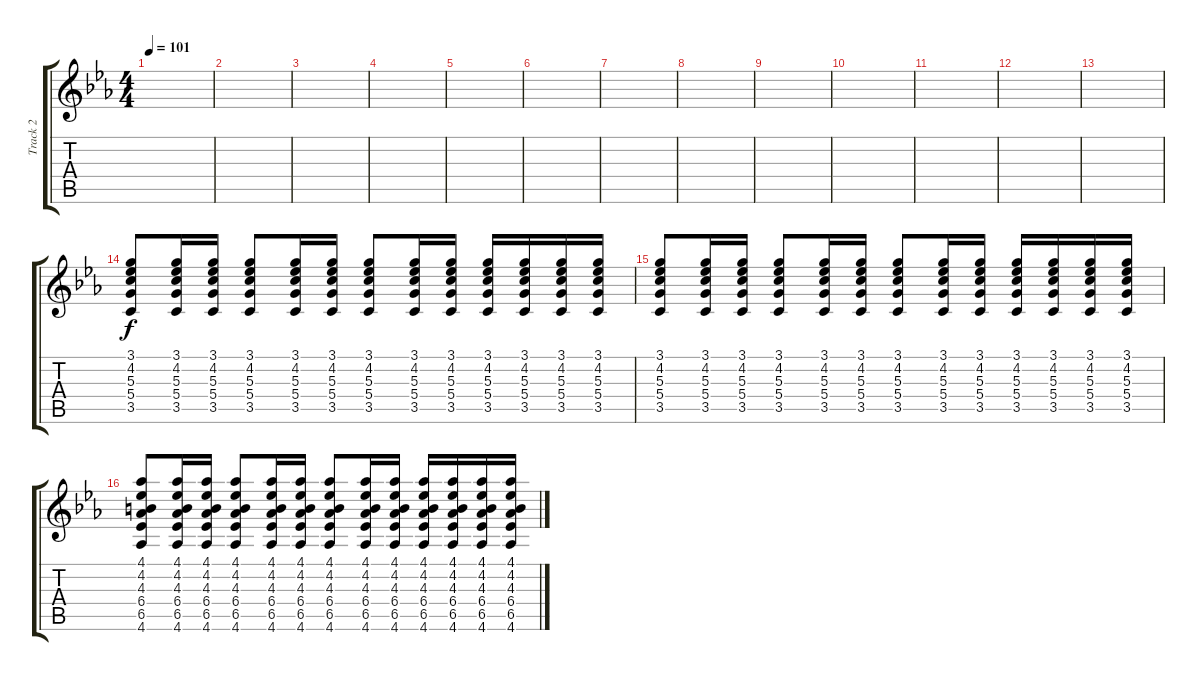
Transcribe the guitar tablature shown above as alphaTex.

\track ("Track 2" "Track 2") {instrument acousticguitarnylon}
\staff {score tabs}
\tuning (E4 B3 G3 D3 A2 E2) {hide}
\ts (4 4)
\tempo 101
\clef g2
\ks eb
|
|
|
|
|
|
|
|
|
|
|
|
|
(3.1 4.2 5.3 5.4 3.5).8{dy f} (3.1 4.2 5.3 5.4 3.5).16 (3.1 4.2 5.3 5.4 3.5).16 (3.1 4.2 5.3 5.4 3.5).8 (3.1 4.2 5.3 5.4 3.5).16 (3.1 4.2 5.3 5.4 3.5).16 (3.1 4.2 5.3 5.4 3.5).8 (3.1 4.2 5.3 5.4 3.5).16 (3.1 4.2 5.3 5.4 3.5).16 (3.1 4.2 5.3 5.4 3.5).16 (3.1 4.2 5.3 5.4 3.5).16 (3.1 4.2 5.3 5.4 3.5).16 (3.1 4.2 5.3 5.4 3.5).16 |
(3.1 4.2 5.3 5.4 3.5).8 (3.1 4.2 5.3 5.4 3.5).16 (3.1 4.2 5.3 5.4 3.5).16 (3.1 4.2 5.3 5.4 3.5).8 (3.1 4.2 5.3 5.4 3.5).16 (3.1 4.2 5.3 5.4 3.5).16 (3.1 4.2 5.3 5.4 3.5).8 (3.1 4.2 5.3 5.4 3.5).16 (3.1 4.2 5.3 5.4 3.5).16 (3.1 4.2 5.3 5.4 3.5).16 (3.1 4.2 5.3 5.4 3.5).16 (3.1 4.2 5.3 5.4 3.5).16 (3.1 4.2 5.3 5.4 3.5).16 |
(4.1 4.2 4.3 6.4 6.5 4.6).8 (4.1 4.2 4.3 6.4 6.5 4.6).16 (4.1 4.2 4.3 6.4 6.5 4.6).16 (4.1 4.2 4.3 6.4 6.5 4.6).8 (4.1 4.2 4.3 6.4 6.5 4.6).16 (4.1 4.2 4.3 6.4 6.5 4.6).16 (4.1 4.2 4.3 6.4 6.5 4.6).8 (4.1 4.2 4.3 6.4 6.5 4.6).16 (4.1 4.2 4.3 6.4 6.5 4.6).16 (4.1 4.2 4.3 6.4 6.5 4.6).16 (4.1 4.2 4.3 6.4 6.5 4.6).16 (4.1 4.2 4.3 6.4 6.5 4.6).16 (4.1 4.2 4.3 6.4 6.5 4.6).16
